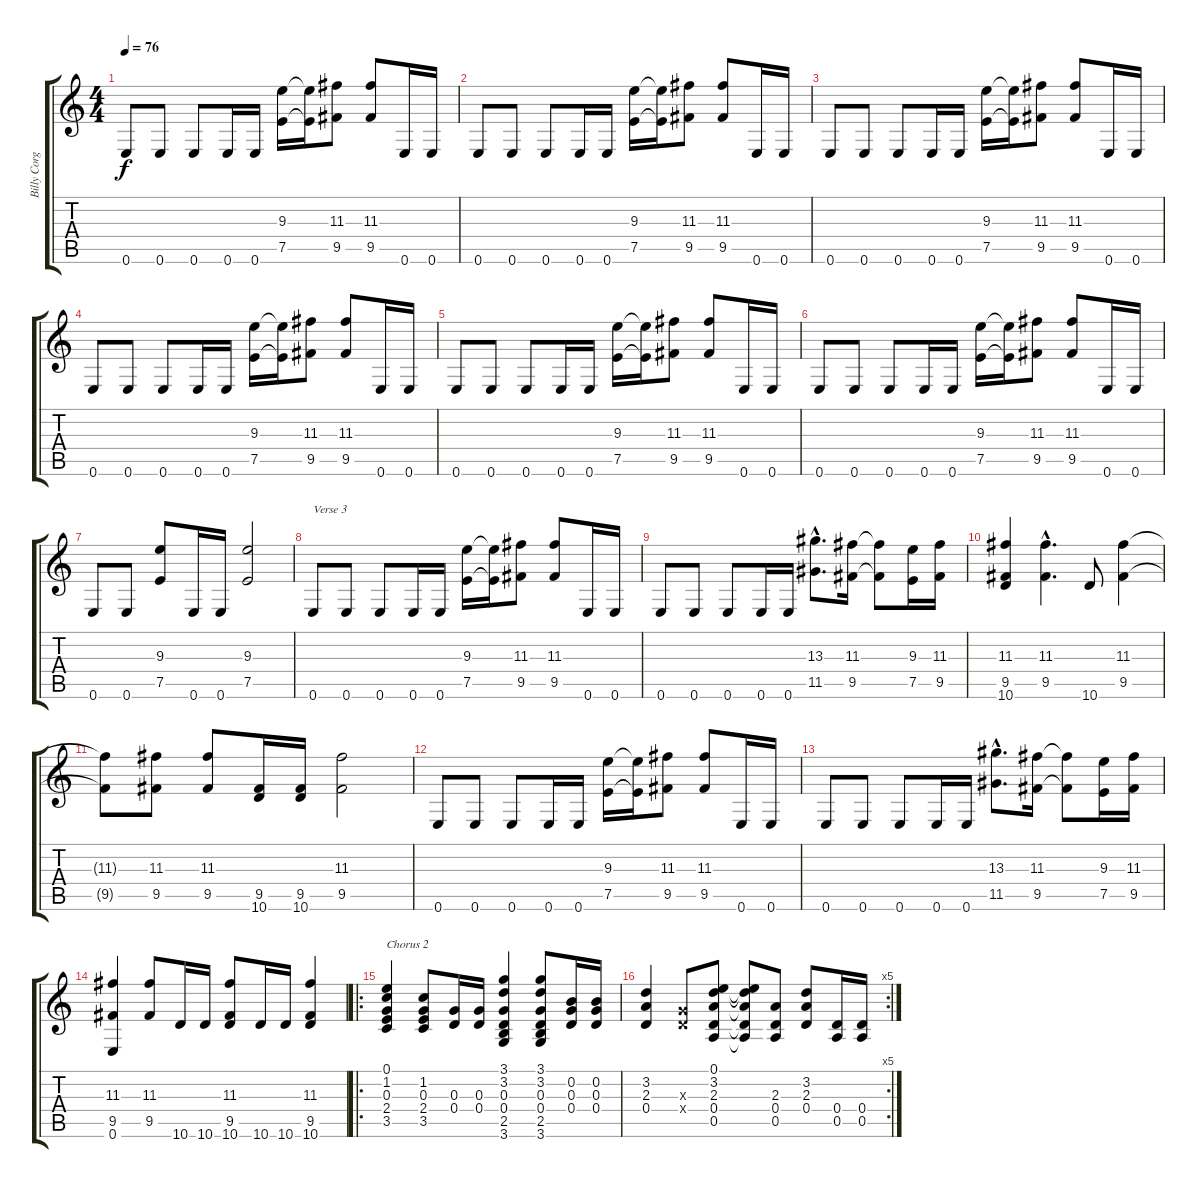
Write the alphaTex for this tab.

\track ("Billy Corgan" "Billy Corg") {instrument electricguitarclean}
\staff {score tabs}
\tuning (E4 B3 G3 D3 A2 E2) {hide}
\ts (4 4)
\tempo 76
\clef g2
\ks c
0.6.8{dy f} 0.6.8 0.6.8 0.6.16 0.6.16 (9.3 7.5).16 (9.3{t} 7.5{t}).16 (11.3 9.5).8 (11.3 9.5).8 0.6.16 0.6.16 |
0.6.8 0.6.8 0.6.8 0.6.16 0.6.16 (9.3 7.5).16 (9.3{t} 7.5{t}).16 (11.3 9.5).8 (11.3 9.5).8 0.6.16 0.6.16 |
0.6.8 0.6.8 0.6.8 0.6.16 0.6.16 (9.3 7.5).16 (9.3{t} 7.5{t}).16 (11.3 9.5).8 (11.3 9.5).8 0.6.16 0.6.16 |
0.6.8 0.6.8 0.6.8 0.6.16 0.6.16 (9.3 7.5).16 (9.3{t} 7.5{t}).16 (11.3 9.5).8 (11.3 9.5).8 0.6.16 0.6.16 |
0.6.8 0.6.8 0.6.8 0.6.16 0.6.16 (9.3 7.5).16 (9.3{t} 7.5{t}).16 (11.3 9.5).8 (11.3 9.5).8 0.6.16 0.6.16 |
0.6.8 0.6.8 0.6.8 0.6.16 0.6.16 (9.3 7.5).16 (9.3{t} 7.5{t}).16 (11.3 9.5).8 (11.3 9.5).8 0.6.16 0.6.16 |
0.6.8 0.6.8 (9.3 7.5).8 0.6.16 0.6.16 (9.3 7.5).2 |
0.6.8{txt "Verse 3"} 0.6.8 0.6.8 0.6.16 0.6.16 (9.3 7.5).16 (9.3{t} 7.5{t}).16 (11.3 9.5).8 (11.3 9.5).8 0.6.16 0.6.16 |
0.6.8 0.6.8 0.6.8 0.6.16 0.6.16 (13.3{hac} 11.5{hac}).8{d} (11.3 9.5).16 (11.3{t} 9.5{t}).8 (9.3 7.5).16 (11.3 9.5).16 |
(11.3 9.5 10.6).4 (11.3{hac} 9.5{hac}).4{d} 10.6.8 (11.3 9.5).4 |
(11.3{t} 9.5{t}).8 (11.3 9.5).8 (11.3 9.5).8 (9.5 10.6).16 (9.5 10.6).16 (11.3 9.5).2 |
0.6.8 0.6.8 0.6.8 0.6.16 0.6.16 (9.3 7.5).16 (9.3{t} 7.5{t}).16 (11.3 9.5).8 (11.3 9.5).8 0.6.16 0.6.16 |
0.6.8 0.6.8 0.6.8 0.6.16 0.6.16 (13.3{hac} 11.5{hac}).8{d} (11.3 9.5).16 (11.3{t} 9.5{t}).8 (9.3 7.5).16 (11.3 9.5).16 |
(11.3 9.5 0.6).4 (11.3 9.5).8 10.6.16 10.6.16 (11.3 9.5 10.6).8 10.6.16 10.6.16 (11.3 9.5 10.6).4 |
\ro
(0.1 1.2 0.3 2.4 3.5).4{txt "Chorus 2" instrument distortionguitar} (1.2 0.3 2.4 3.5).8{instrument distortionguitar} (0.3 0.4).16{instrument distortionguitar} (0.3 0.4).16{instrument distortionguitar} (3.1 3.2 0.3 0.4 2.5 3.6).4{instrument distortionguitar} (3.1 3.2 0.3 0.4 2.5 3.6).8{instrument distortionguitar} (0.2 0.3 0.4).16{instrument distortionguitar} (0.2 0.3 0.4).16{instrument distortionguitar} |
\rc 5
(3.2 2.3 0.4).4{instrument distortionguitar} (0.3{x} 0.4{x}).8{instrument distortionguitar} (0.1 3.2 2.3 0.4 0.5).8{instrument distortionguitar} (0.1{t} 3.2{t} 2.3{t} 0.4{t} 0.5{t}).8{instrument distortionguitar} (2.3 0.4 0.5).8{instrument distortionguitar} (3.2 2.3 0.4).8{instrument distortionguitar} (0.4 0.5).16{instrument distortionguitar} (0.4 0.5).16{instrument distortionguitar}
